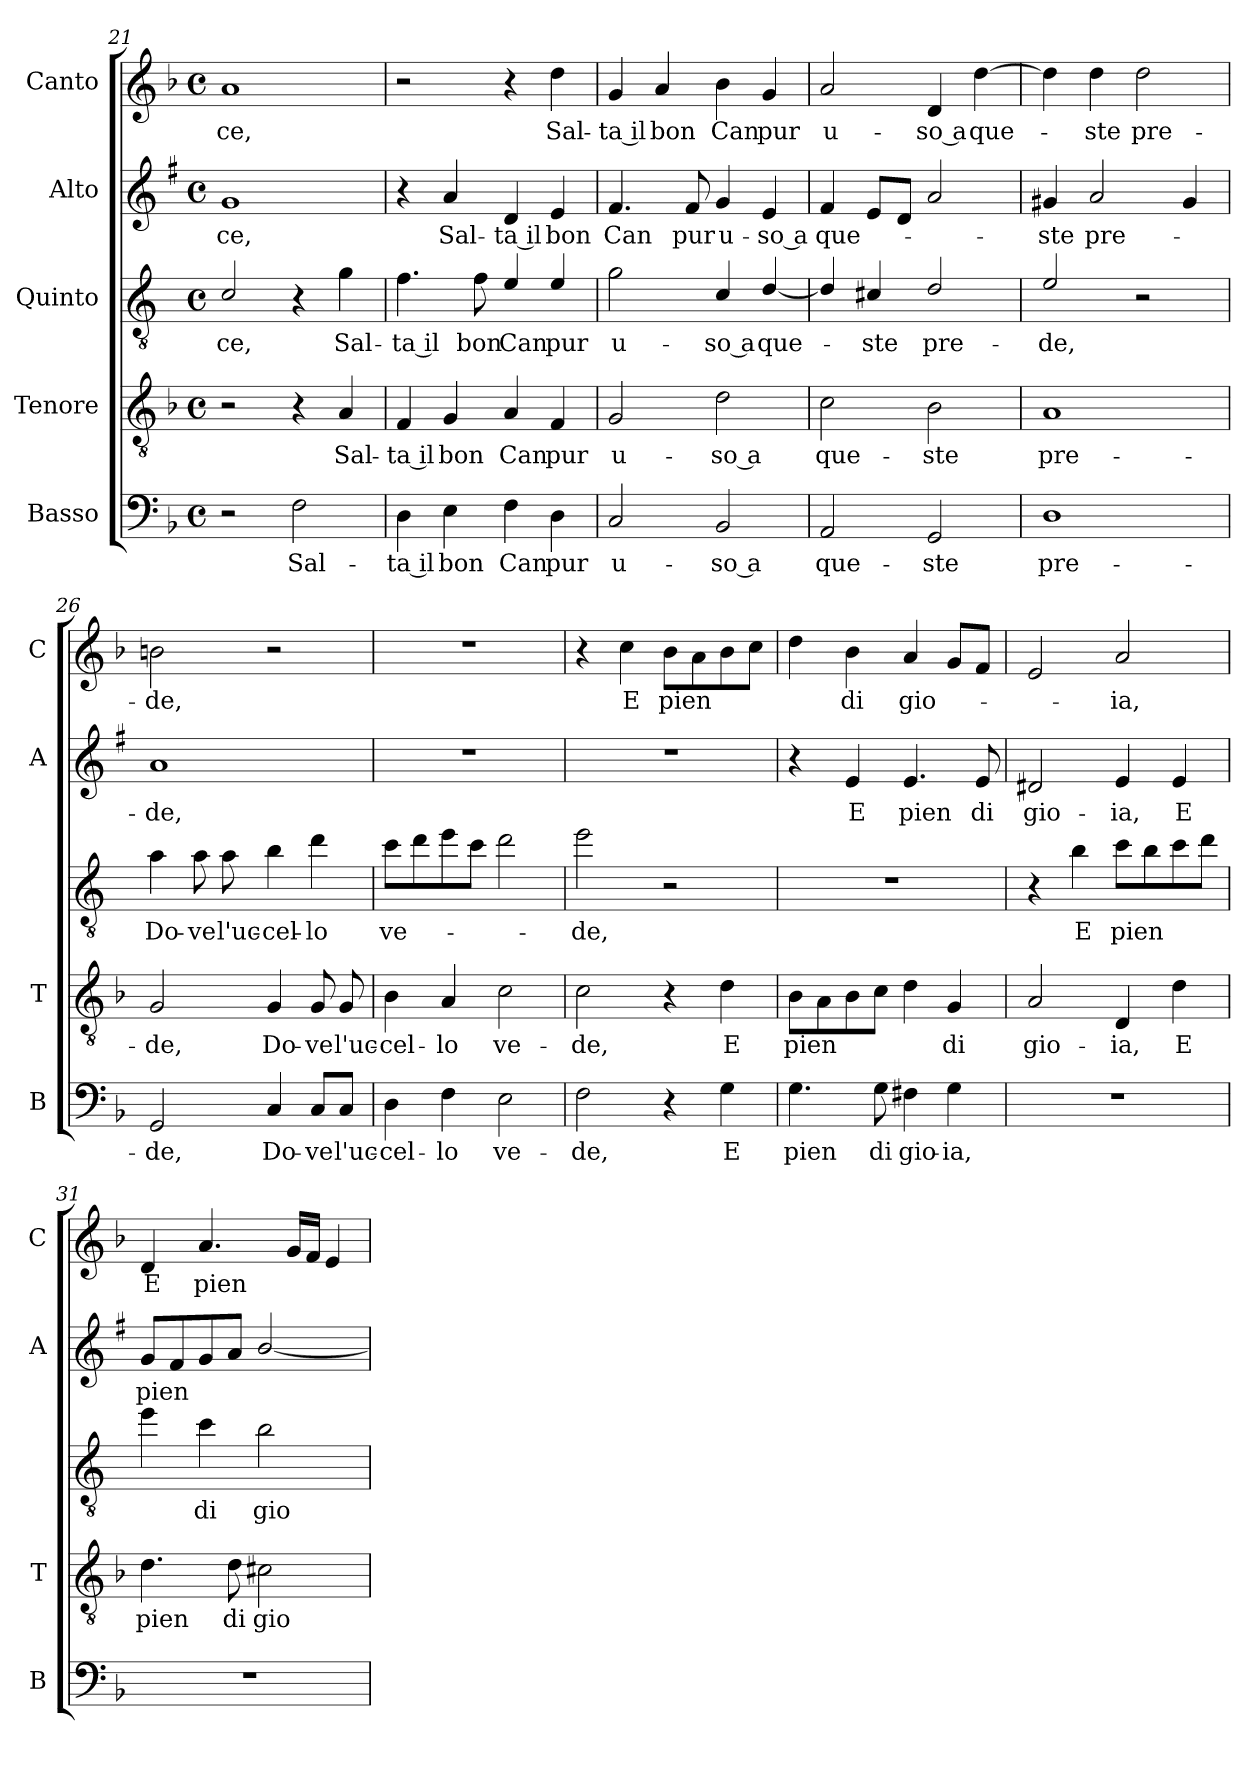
**kern	**text	**kern	**text	**kern	**text	**kern	**text	**kern	**text
*part5	*part5	*part4	*part4	*part3	*part3	*part2	*part2	*part1	*part1
*staff5	*staff5	*staff4	*staff4	*staff3	*staff3	*staff2	*staff2	*staff1	*staff1
*I"Basso	*	*I"Tenore	*	*I"Quinto	*	*I"Alto	*	*I"Canto	*
*I'B	*	*I'T	*	*	*	*I'A	*	*I'C	*
*clefF4	*	*clefGv2	*	*clefGv2	*	*clefG2	*	*clefG2	*
*	*	*	*	*ITrd4c7	*	*ITrd1c2	*	*	*
*k[b-]	*	*k[b-]	*	*k[b-]	*	*k[b-]	*	*k[b-]	*
*F:	*	*F:	*	*F:	*	*F:	*	*F:	*
*M4/4	*	*M4/4	*	*M4/4	*	*M4/4	*	*M4/4	*
*met(c)	*	*met(c)	*	*met(c)	*	*met(c)	*	*met(c)	*
=21	=21	=21	=21	=21	=21	=21	=21	=21	=21
!	!	!	!	!	!LO:LY:b	!	!LO:LY:b	!	!LO:LY:b
2r	.	2r	.	2F/	-ce,	1f	-ce,	1a	-ce,
!	!LO:LY:b	!	!	!	!	!	!	!	!
2F\	Sal-	4r	.	4r	.	.	.	.	.
!	!	!	!LO:LY:b	!	!LO:LY:b	!	!	!	!
.	.	4A/	Sal-	4c\	Sal-	.	.	.	.
=22	=22	=22	=22	=22	=22	=22	=22	=22	=22
!	!LO:LY:b	!	!LO:LY:b	!	!LO:LY:b	!	!	!	!
4D\	-ta il	4F/	-ta il	4.B-\	-ta il	4r	.	2r	.
!	!LO:LY:b	!	!LO:LY:b	!	!	!	!LO:LY:b	!	!
4E\	bon	4G/	bon	.	.	4g/	Sal-	.	.
!	!	!	!	!	!LO:LY:b	!	!	!	!
.	.	.	.	8B-\	bon	.	.	.	.
!	!LO:LY:b	!	!LO:LY:b	!	!LO:LY:b	!	!LO:LY:b	!	!
4F\	Can	4A/	Can	4A/	Can	4c/	-ta il	4r	.
!	!LO:LY:b	!	!LO:LY:b	!	!LO:LY:b	!	!LO:LY:b	!	!LO:LY:b
4D\	pur	4F/	pur	4A/	pur	4d/	bon	4dd\	Sal-
=23	=23	=23	=23	=23	=23	=23	=23	=23	=23
!	!LO:LY:b	!	!LO:LY:b	!	!LO:LY:b	!	!LO:LY:b	!	!LO:LY:b
2C/	u-	2G/	u-	2c\	u-	4.e/	Can	4g/	-ta il
!	!	!	!	!	!	!	!	!	!LO:LY:b
.	.	.	.	.	.	.	.	4a/	bon
!	!	!	!	!	!	!	!LO:LY:b	!	!
.	.	.	.	.	.	8e/	pur	.	.
!	!LO:LY:b	!	!LO:LY:b	!	!LO:LY:b	!	!LO:LY:b	!	!LO:LY:b
2BB-/	-so a	2d\	-so a	4F/	-so a	4f/	u-	4b-\	Can
!	!	!	!	!	!LO:LY:b	!	!LO:LY:b	!	!LO:LY:b
.	.	.	.	[4G/	que-	4d/	-so a	4g/	pur
=24	=24	=24	=24	=24	=24	=24	=24	=24	=24
!	!LO:LY:b	!	!LO:LY:b	!	!	!	!LO:LY:b	!	!LO:LY:b
2AA/	que-	2c\	que-	4G/]	.	4e/	que-	2a/	u-
!	!	!	!	!	!LO:LY:b	!	!	!	!
.	.	.	.	4F#X/	-ste	8d/L	.	.	.
.	.	.	.	.	.	8c/J	.	.	.
!	!LO:LY:b	!	!LO:LY:b	!	!LO:LY:b	!	!	!	!LO:LY:b
2GG/	-ste	2B-\	-ste	2G/	pre-	2g/	.	4d/	-so a
!	!	!	!	!	!	!	!	!	!LO:LY:b
.	.	.	.	.	.	.	.	[4dd\	que-
!!LO:LB:g=z
=25	=25	=25	=25	=25	=25	=25	=25	=25	=25
!	!LO:LY:b	!	!LO:LY:b	!	!LO:LY:b	!	!LO:LY:b	!	!
1D	pre-	1A	pre-	2A/	-de,	4f#X/	-ste	4dd\]	.
!	!	!	!	!	!	!	!LO:LY:b	!	!LO:LY:b
.	.	.	.	.	.	2g/	pre-	4dd\	-ste
!	!	!	!	!	!	!	!	!	!LO:LY:b
.	.	.	.	2r	.	.	.	2dd\	pre-
.	.	.	.	.	.	4f#/	.	.	.
=26	=26	=26	=26	=26	=26	=26	=26	=26	=26
!	!LO:LY:b	!	!LO:LY:b	!	!LO:LY:b	!	!LO:LY:b	!	!LO:LY:b
2GG/	-de,	2G/	-de,	4d\	Do-	1g	-de,	2bn\	-de,
!	!	!	!	!	!LO:LY:b	!	!	!	!
.	.	.	.	8d\	-ve	.	.	.	.
!	!	!	!	!	!LO:LY:b	!	!	!	!
.	.	.	.	8d\	l'uc-	.	.	.	.
!	!LO:LY:b	!	!LO:LY:b	!	!LO:LY:b	!	!	!	!
4C/	Do-	4G/	Do-	4e\	-cel-	.	.	2r	.
!	!LO:LY:b	!	!LO:LY:b	!	!LO:LY:b	!	!	!	!
8C/L	-ve	8G/	-ve	4g\	-lo	.	.	.	.
!	!LO:LY:b	!	!LO:LY:b	!	!	!	!	!	!
8C/J	l'uc-	8G/	l'uc-	.	.	.	.	.	.
=27	=27	=27	=27	=27	=27	=27	=27	=27	=27
!	!LO:LY:b	!	!LO:LY:b	!	!LO:LY:b	!	!	!	!
4D\	-cel-	4B-\	-cel-	8f\L	ve-	1r	.	1r	.
.	.	.	.	8g\	.	.	.	.	.
!	!LO:LY:b	!	!LO:LY:b	!	!	!	!	!	!
4F\	-lo	4A/	-lo	8a\	.	.	.	.	.
.	.	.	.	8f\J	.	.	.	.	.
!	!LO:LY:b	!	!LO:LY:b	!	!	!	!	!	!
2E\	ve-	2c\	ve-	2g\	.	.	.	.	.
=28	=28	=28	=28	=28	=28	=28	=28	=28	=28
!	!LO:LY:b	!	!LO:LY:b	!	!LO:LY:b	!	!	!	!
2F\	-de,	2c\	-de,	2a\	-de,	1r	.	4r	.
!	!	!	!	!	!	!	!	!	!LO:LY:b
.	.	.	.	.	.	.	.	4cc\	E
!	!	!	!	!	!	!	!	!	!LO:LY:b
4r	.	4r	.	2r	.	.	.	8b-\L	pien
.	.	.	.	.	.	.	.	8a\	.
!	!LO:LY:b	!	!LO:LY:b	!	!	!	!	!	!
4G\	E	4d\	E	.	.	.	.	8b-\	.
.	.	.	.	.	.	.	.	8cc\J	.
=29	=29	=29	=29	=29	=29	=29	=29	=29	=29
!	!LO:LY:b	!	!LO:LY:b	!	!	!	!	!	!
4.G\	pien	8B-\L	pien	1r	.	4r	.	4dd\	.
.	.	8A\	.	.	.	.	.	.	.
!	!	!	!	!	!	!	!LO:LY:b	!	!LO:LY:b
.	.	8B-\	.	.	.	4d/	E	4b-\	di
!	!LO:LY:b	!	!	!	!	!	!	!	!
8G\	di	8c\J	.	.	.	.	.	.	.
!	!LO:LY:b	!	!	!	!	!	!LO:LY:b	!	!LO:LY:b
4F#X\	gio-	4d\	.	.	.	4.d/	pien	4a/	gio-
!	!LO:LY:b	!	!LO:LY:b	!	!	!	!	!	!
4G\	-ia,	4G/	di	.	.	.	.	8g/L	.
!	!	!	!	!	!	!	!LO:LY:b	!	!
.	.	.	.	.	.	8d/	di	8f/J	.
=30	=30	=30	=30	=30	=30	=30	=30	=30	=30
!	!	!	!LO:LY:b	!	!	!	!LO:LY:b	!	!
1r	.	2A/	gio-	4r	.	2c#X/	gio-	2e/	.
!	!	!	!	!	!LO:LY:b	!	!	!	!
.	.	.	.	4e\	E	.	.	.	.
!	!	!	!LO:LY:b	!	!LO:LY:b	!	!LO:LY:b	!	!LO:LY:b
.	.	4D/	-ia,	8f\L	pien	4d/	-ia,	2a/	-ia,
.	.	.	.	8e\	.	.	.	.	.
!	!	!	!LO:LY:b	!	!	!	!LO:LY:b	!	!
.	.	4d\	E	8f\	.	4d/	E	.	.
.	.	.	.	8g\J	.	.	.	.	.
!!LO:LB:g=z
=31	=31	=31	=31	=31	=31	=31	=31	=31	=31
!	!	!	!LO:LY:b	!	!	!	!LO:LY:b	!	!LO:LY:b
1r	.	4.d\	pien	4a\	.	8f/L	pien	4d/	E
.	.	.	.	.	.	8e/	.	.	.
!	!	!	!	!	!LO:LY:b	!	!	!	!LO:LY:b
.	.	.	.	4f\	di	8f/	.	4.a/	pien
!	!	!	!LO:LY:b	!	!	!	!	!	!
.	.	8d\	di	.	.	8g/J	.	.	.
!	!	!	!LO:LY:b	!	!LO:LY:b	!	!	!	!
.	.	2c#X\	gio-	2e\	gio-	[2a/	.	.	.
.	.	.	.	.	.	.	.	16g/LL	.
.	.	.	.	.	.	.	.	16f/JJ	.
.	.	.	.	.	.	.	.	4e/	.
=	=	=	=	=	=	=	=	=	=
*-	*-	*-	*-	*-	*-	*-	*-	*-	*-
